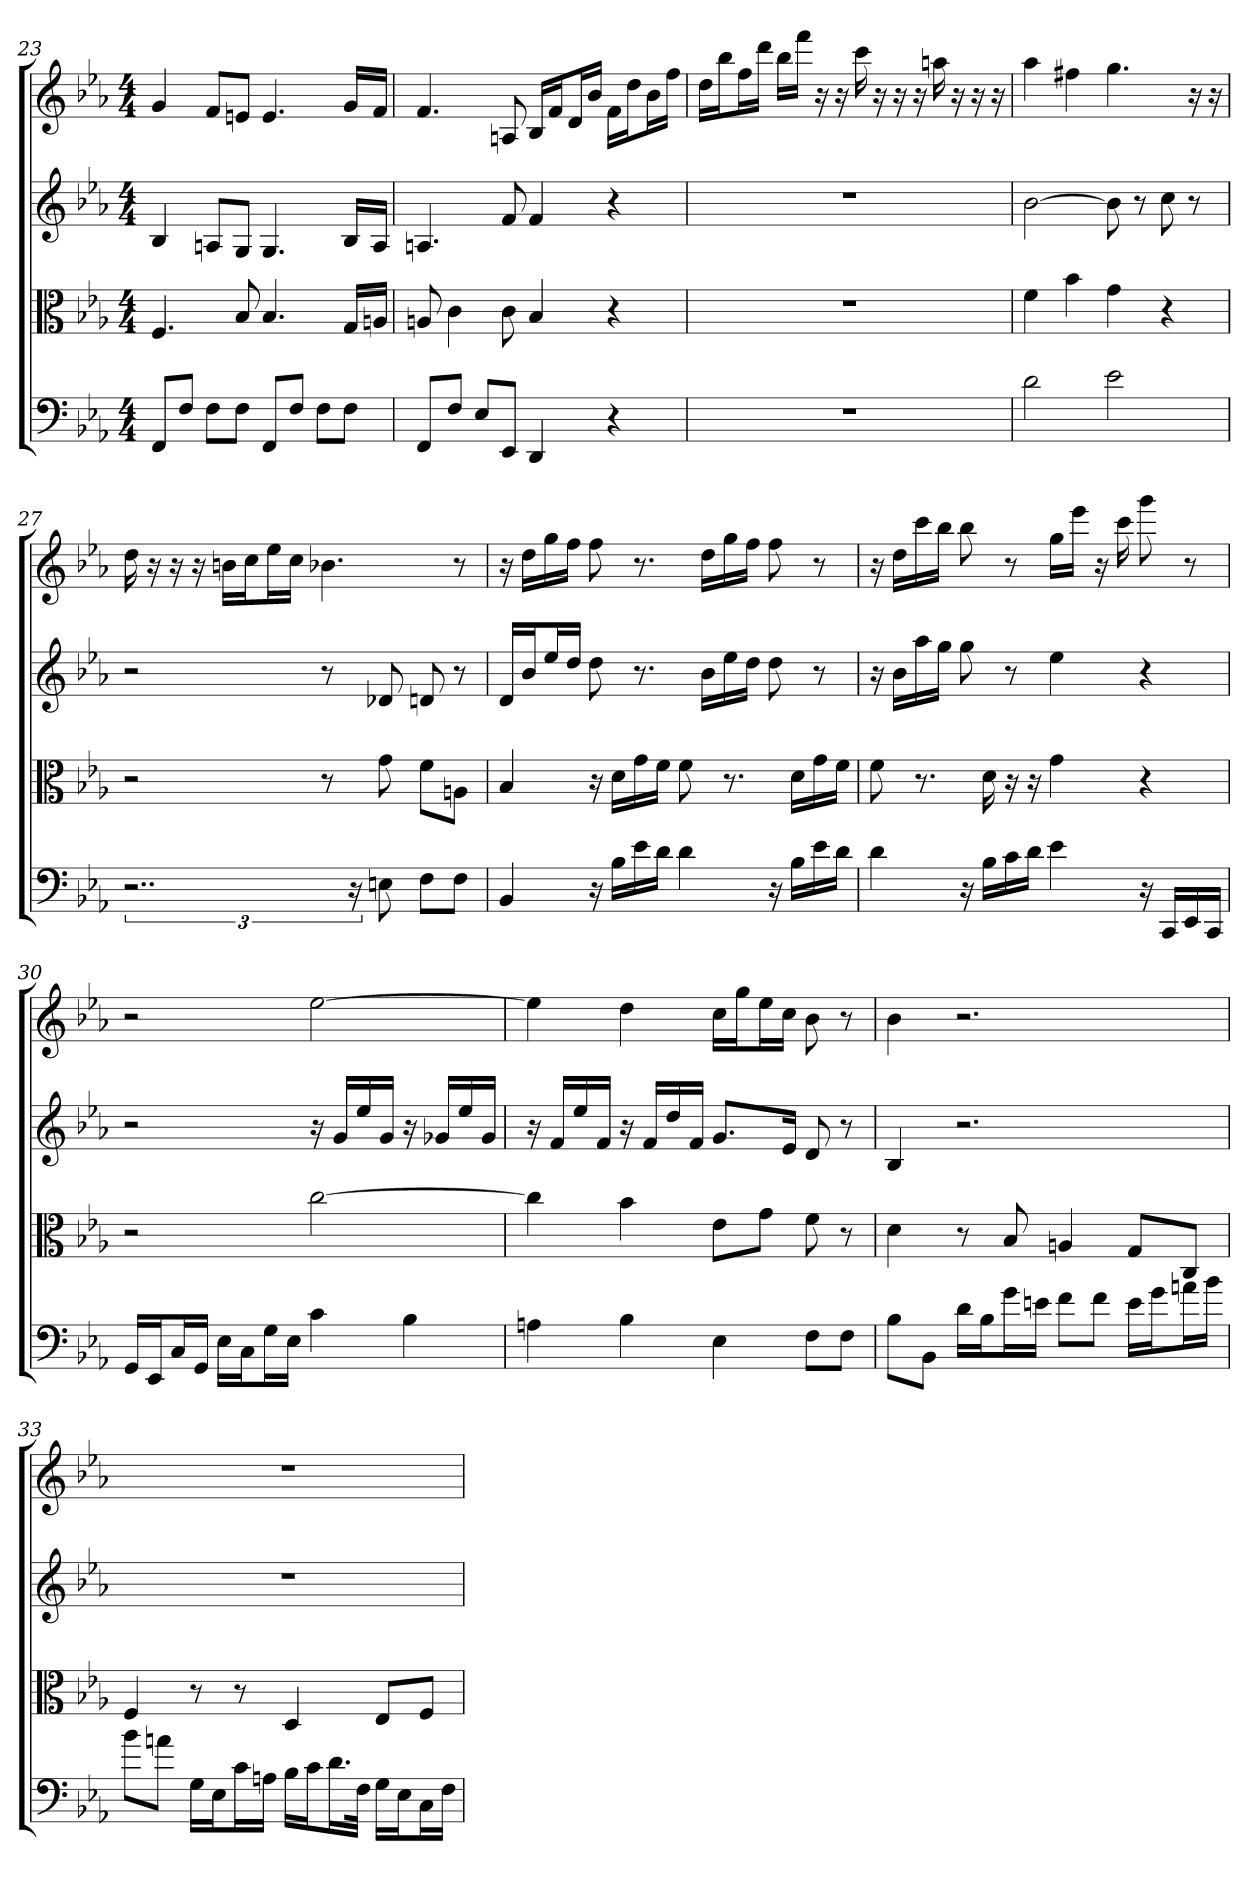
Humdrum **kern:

**kern	**kern	**kern	**kern
*part4	*part3	*part2	*part1
*staff4	*staff3	*staff2	*staff1
*clefF4	*clefC3	*clefG2	*clefG2
*k[b-e-a-]	*k[b-e-a-]	*k[b-e-a-]	*k[b-e-a-]
*E-:	*E-:	*E-:	*E-:
*M4/4	*M4/4	*M4/4	*M4/4
=23	=23	=23	=23
8FF/L	4.F	4B-	4g
8F/J	.	.	.
8F\L	.	8An/L	8f/L
8F\J	8B-	8G/J	8en/J
8FF/L	4.B-	4.G	4.e
8F/J	.	.	.
8F\L	.	.	.
8F\J	16G/LL	16B-/LL	16g/LL
.	16An/JJ	16A/JJ	16f/JJ
=24	=24	=24	=24
8FF/L	8An	4.An	4.f
8F/J	4c	.	.
8E-/L	.	.	.
8EE-/J	8c	8f	8An
4DD	4B-	4f	16B-/LL
.	.	.	16f/J
.	.	.	16d/L
.	.	.	16b-/JJ
4r	4r	4r	16f\LL
.	.	.	16dd\J
.	.	.	16b-\L
.	.	.	16ff\JJ
=25	=25	=25	=25
1r	1r	1r	16dd\LL
.	.	.	16bb-\J
.	.	.	16ff\L
.	.	.	16ddd\JJ
.	.	.	16bb-\LL
.	.	.	16fff\JJ
.	.	.	16r
.	.	.	16r
.	.	.	16ccc
.	.	.	16r
.	.	.	16r
.	.	.	16r
.	.	.	16aan
.	.	.	16r
.	.	.	16r
.	.	.	16r
=26	=26	=26	=26
2d	4f	[2b-	4aa-
.	4b-	.	4ff#X
2e-	4g	8b-]	4.gg
.	.	8r	.
.	4r	8cc	.
.	.	8r	16r
.	.	.	16r
=27	=27	=27	=27
3..r	2r	2r	16dd
.	.	.	16r
.	.	.	16r
.	.	.	16r
.	.	.	16bn\LL
.	.	.	16cc\J
.	.	.	16ee-\L
.	.	.	16cc\JJ
.	8r	8r	4.b-X
24r	.	.	.
8En	8g	8d-X	.
8F\L	8f\L	8dn	.
8F\J	8An\J	8r	8r
=28	=28	=28	=28
4BB-	4B-	16d/LL	16r
.	.	16b-/J	16dd\LL
.	.	16ee-/L	16gg\
.	.	16dd/JJ	16ff\JJ
16r	16r	8dd	8ff
16B-\LL	16d\LL	.	.
16e-\	16g\	8.r	8.r
16d\JJ	16f\JJ	.	.
4d	8f	.	.
.	.	16b-\LL	16dd\LL
.	8.r	16ee-\	16gg\
.	.	16dd\JJ	16ff\JJ
16r	.	8dd	8ff
16B-\LL	16d\LL	.	.
16e-\	16g\	8r	8r
16d\JJ	16f\JJ	.	.
=29	=29	=29	=29
4d	8f	16r	16r
.	.	16b-\LL	16dd\LL
.	8.r	16aa-\	16ccc\
.	.	16gg\JJ	16bb-\JJ
16r	.	8gg	8bb-
16B-\LL	16d	.	.
16c\	16r	8r	8r
16d\JJ	16r	.	.
4e-	4g	4ee-	16gg\LL
.	.	.	16eee-\JJ
.	.	.	16r
.	.	.	16ccc
16r	4r	4r	8ggg
16CC/LL	.	.	.
16EE-/	.	.	8r
16CC/JJ	.	.	.
=30	=30	=30	=30
16GG/LL	2r	2r	2r
16EE-/J	.	.	.
16C/L	.	.	.
16GG/JJ	.	.	.
16E-\LL	.	.	.
16C\J	.	.	.
16G\L	.	.	.
16E-\JJ	.	.	.
4c	[2cc	16r	[2ee-
.	.	16g/LL	.
.	.	16ee-/	.
.	.	16g/JJ	.
4B-	.	16r	.
.	.	16g-X/LL	.
.	.	16ee-/	.
.	.	16g-/JJ	.
=31	=31	=31	=31
4An	4cc]	16r	4ee-]
.	.	16f/LL	.
.	.	16ee-/	.
.	.	16f/JJ	.
4B-	4b-	16r	4dd
.	.	16f/LL	.
.	.	16dd/	.
.	.	16f/JJ	.
4E-	8e-\L	8.g/L	16cc\LL
.	.	.	16gg\J
.	8g\J	.	16ee-\L
.	.	16e-/Jk	16cc\JJ
8F\L	8f	8d	8b-
8F\J	8r	8r	8r
=32	=32	=32	=32
8B-\L	4d	4B-	4b-
8BB-\J	.	.	.
16d\LL	8r	2.r	2.r
16B-\J	.	.	.
16g\L	8B-	.	.
16en\JJ	.	.	.
8f\L	4An	.	.
8f\J	.	.	.
16e\LL	8G/L	.	.
16g\J	.	.	.
16an\L	8C/J	.	.
16b-\JJ	.	.	.
=33	=33	=33	=33
8b-\L	4F	1r	1r
8an\J	.	.	.
16G\LL	8r	.	.
16E-\J	.	.	.
16c\L	8r	.	.
16An\JJ	.	.	.
16B-\LL	4D	.	.
16c\J	.	.	.
16.d\L	.	.	.
32F\JJk	.	.	.
16G\LL	8E-/L	.	.
16E-\J	.	.	.
16C\L	8F/J	.	.
16F\JJ	.	.	.
=	=	=	=
*-	*-	*-	*-
